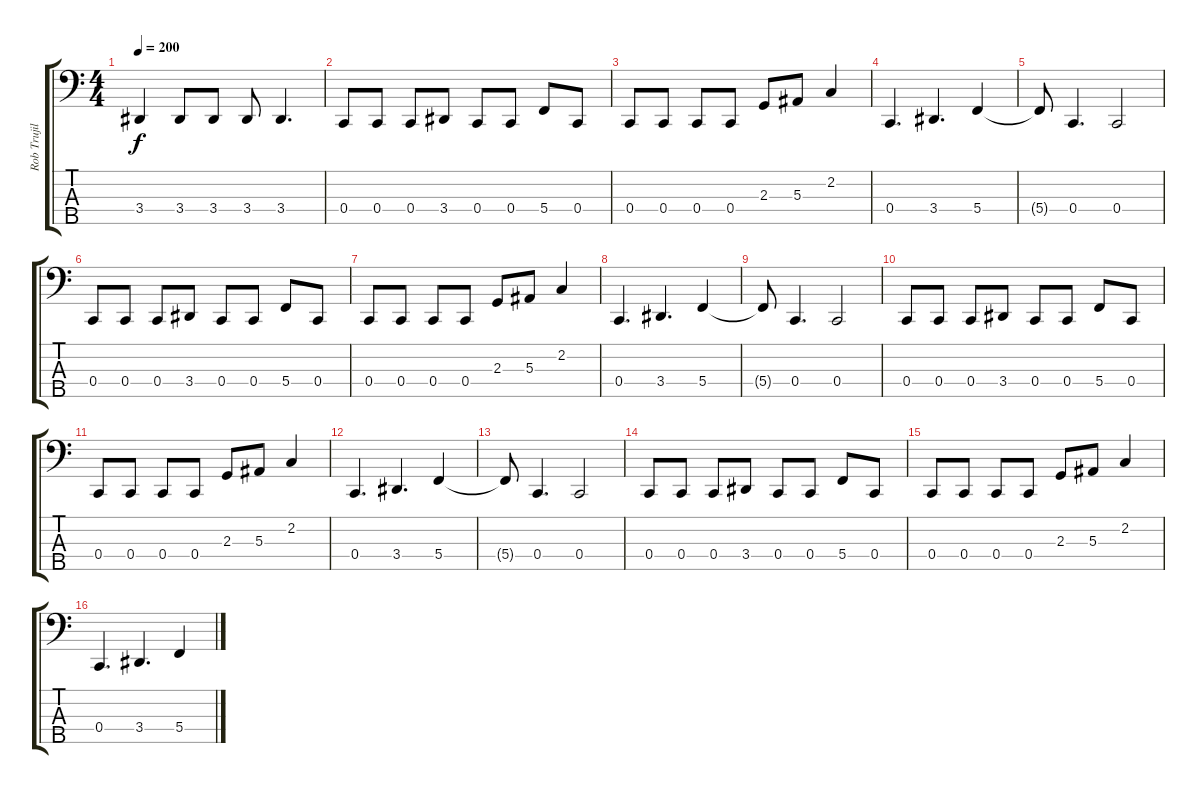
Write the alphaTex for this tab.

\track ("Rob Trujillo" "Rob Trujil") {instrument electricbassfinger}
\staff {score tabs}
\tuning (Eb2 Bb1 F1 C1 G0) {hide}
\ts (4 4)
\tempo 200
\clef f4
\ks c
3.4.4{dy f} 3.4.8 3.4.8 3.4.8 3.4.4{d} |
0.4.8 0.4.8 0.4.8 3.4.8 0.4.8 0.4.8 5.4.8 0.4.8 |
0.4.8 0.4.8 0.4.8 0.4.8 2.3.8 5.3.8 2.2.4 |
0.4.4{d} 3.4.4{d} 5.4.4 |
5.4{t}.8 0.4.4{d} 0.4.2 |
0.4.8 0.4.8 0.4.8 3.4.8 0.4.8 0.4.8 5.4.8 0.4.8 |
0.4.8 0.4.8 0.4.8 0.4.8 2.3.8 5.3.8 2.2.4 |
0.4.4{d} 3.4.4{d} 5.4.4 |
5.4{t}.8 0.4.4{d} 0.4.2 |
0.4.8 0.4.8 0.4.8 3.4.8 0.4.8 0.4.8 5.4.8 0.4.8 |
0.4.8 0.4.8 0.4.8 0.4.8 2.3.8 5.3.8 2.2.4 |
0.4.4{d} 3.4.4{d} 5.4.4 |
5.4{t}.8 0.4.4{d} 0.4.2 |
0.4.8 0.4.8 0.4.8 3.4.8 0.4.8 0.4.8 5.4.8 0.4.8 |
0.4.8 0.4.8 0.4.8 0.4.8 2.3.8 5.3.8 2.2.4 |
0.4.4{d} 3.4.4{d} 5.4.4
